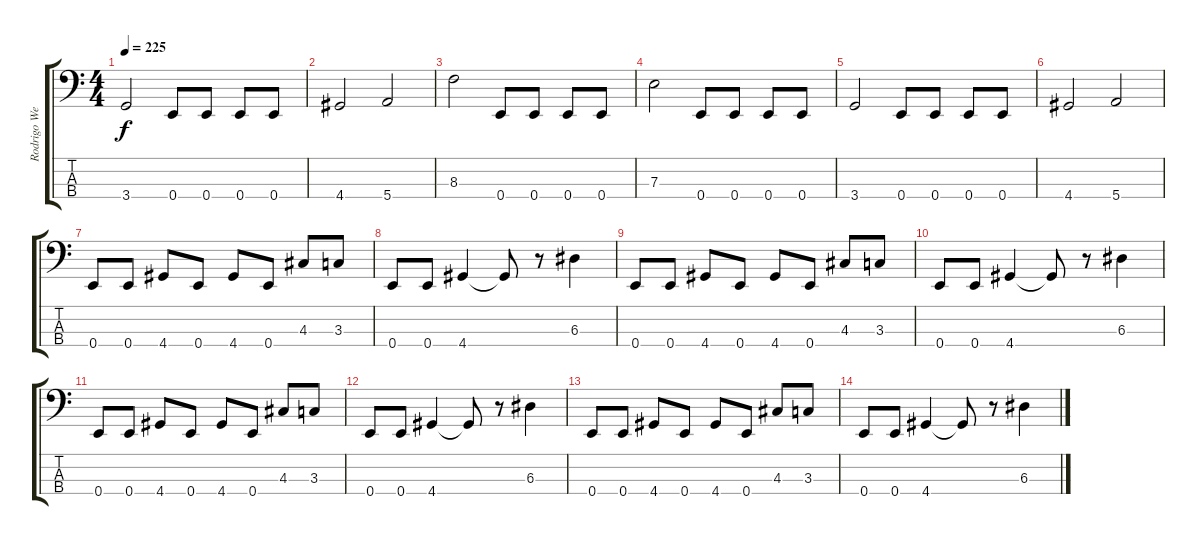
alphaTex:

\track ("Rodrigo Westphal" "Rodrigo We") {instrument electricbassfinger}
\staff {score tabs}
\tuning (G2 D2 A1 E1) {hide}
\ts (4 4)
\tempo 225
\clef f4
\ks c
3.4.2{dy f} 0.4.8 0.4.8 0.4.8 0.4.8 |
4.4.2 5.4.2 |
8.3.2 0.4.8 0.4.8 0.4.8 0.4.8 |
7.3.2 0.4.8 0.4.8 0.4.8 0.4.8 |
3.4.2 0.4.8 0.4.8 0.4.8 0.4.8 |
4.4.2 5.4.2 |
0.4.8 0.4.8 4.4.8 0.4.8 4.4.8 0.4.8 4.3.8 3.3.8 |
0.4.8 0.4.8 4.4.4 4.4{t}.8 r.8 6.3.4 |
0.4.8 0.4.8 4.4.8 0.4.8 4.4.8 0.4.8 4.3.8 3.3.8 |
0.4.8 0.4.8 4.4.4 4.4{t}.8 r.8 6.3.4 |
0.4.8 0.4.8 4.4.8 0.4.8 4.4.8 0.4.8 4.3.8 3.3.8 |
0.4.8 0.4.8 4.4.4 4.4{t}.8 r.8 6.3.4 |
0.4.8 0.4.8 4.4.8 0.4.8 4.4.8 0.4.8 4.3.8 3.3.8 |
0.4.8 0.4.8 4.4.4 4.4{t}.8 r.8 6.3.4
